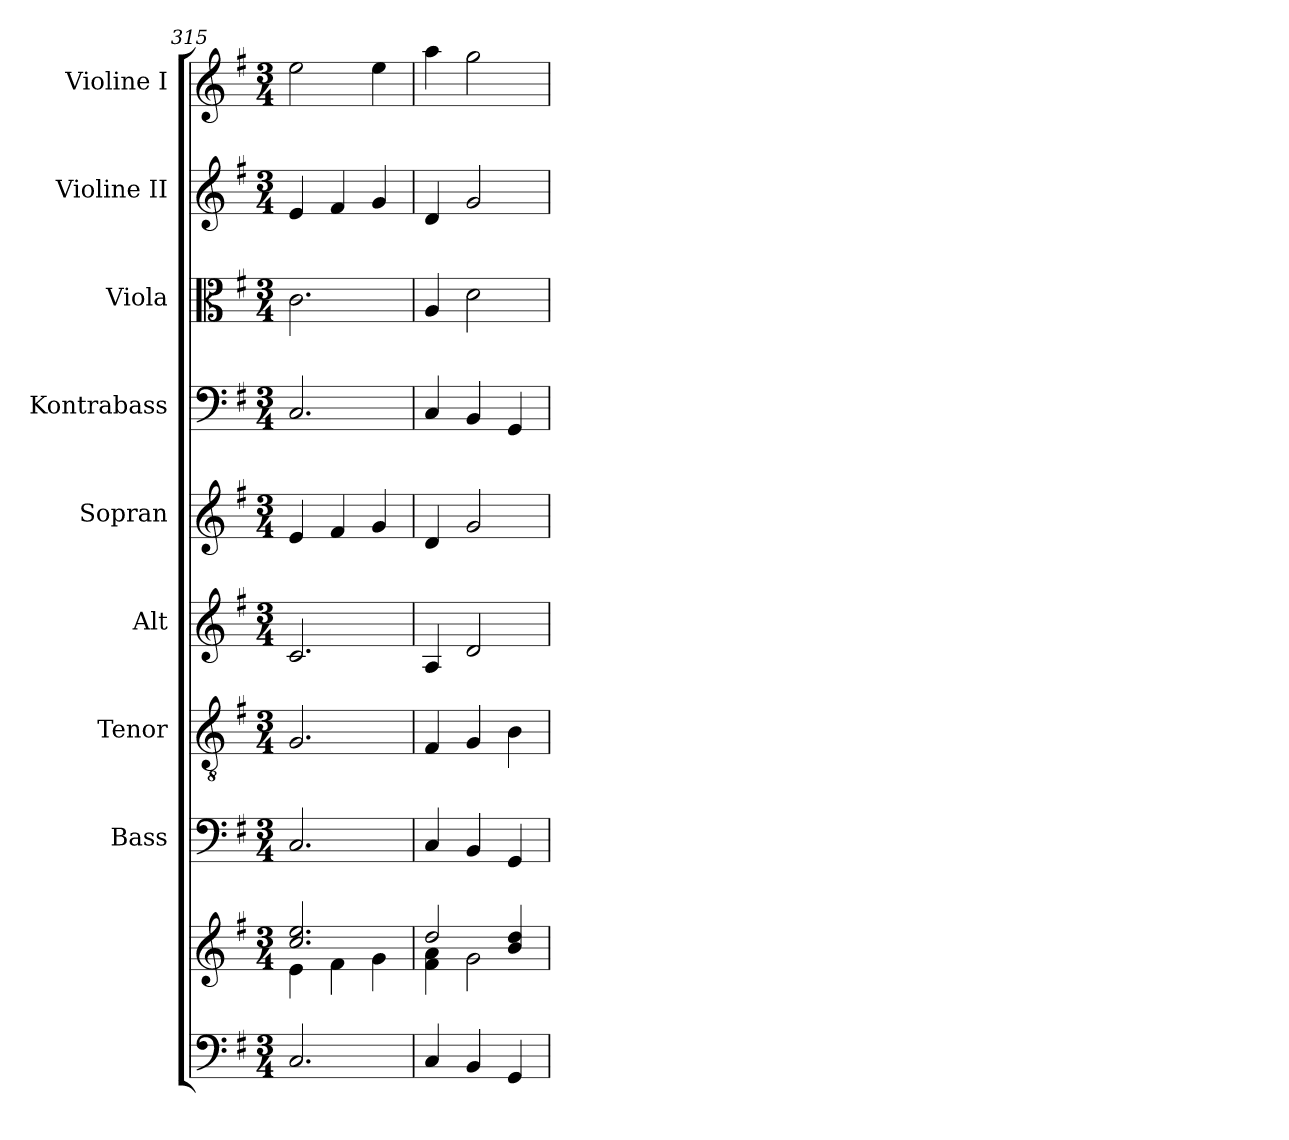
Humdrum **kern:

**kern	**kern	**kern	**kern	**kern	**kern	**kern	**kern	**kern	**kern
*part9	*part9	*part8	*part7	*part6	*part5	*part4	*part3	*part2	*part1
*staff10	*staff9	*staff8	*staff7	*staff6	*staff5	*staff4	*staff3	*staff2	*staff1
*	*	*I"Bass	*I"Tenor	*I"Alt	*I"Sopran	*I"Kontrabass	*I"Viola	*I"Violine II	*I"Violine I
*	*	*I'B.	*I'T.	*I'A.	*I'S.	*I'Kb.	*I'Vla.	*I'Vl. II	*I'Vl. I
*clefF4	*clefG2	*clefF4	*clefGv2	*clefG2	*clefG2	*clefF4	*clefC3	*clefG2	*clefG2
*	*	*	*	*	*	*ITrd7c12	*	*	*
*k[f#]	*k[f#]	*k[f#]	*k[f#]	*k[f#]	*k[f#]	*k[f#]	*k[f#]	*k[f#]	*k[f#]
*G:	*G:	*G:	*G:	*G:	*G:	*G:	*G:	*G:	*G:
*M3/4	*M3/4	*M3/4	*M3/4	*M3/4	*M3/4	*M3/4	*M3/4	*M3/4	*M3/4
=315	=315	=315	=315	=315	=315	=315	=315	=315	=315
*	*^	*	*	*	*	*	*	*	*
2.C/	2.cc/ 2.ee/	4e\	2.C/	2.G/	2.c/	4e/	2.CC/	2.c\	4e/	2ee\
.	.	4f#\	.	.	.	4f#/	.	.	4f#/	.
.	.	4g\	.	.	.	4g/	.	.	4g/	4ee\
=316	=316	=316	=316	=316	=316	=316	=316	=316	=316	=316
4C/	2dd/	4f#\ 4a\	4C/	4F#/	4A/	4d/	4CC/	4A/	4d/	4aa\
4BB/	.	2g\	4BB/	4G/	2d/	2g/	4BBB/	2d\	2g/	2gg\
4GG/	4b/ 4dd/	.	4GG/	4B\	.	.	4GGG/	.	.	.
*	*v	*v	*	*	*	*	*	*	*	*
=	=	=	=	=	=	=	=	=	=
*-	*-	*-	*-	*-	*-	*-	*-	*-	*-
